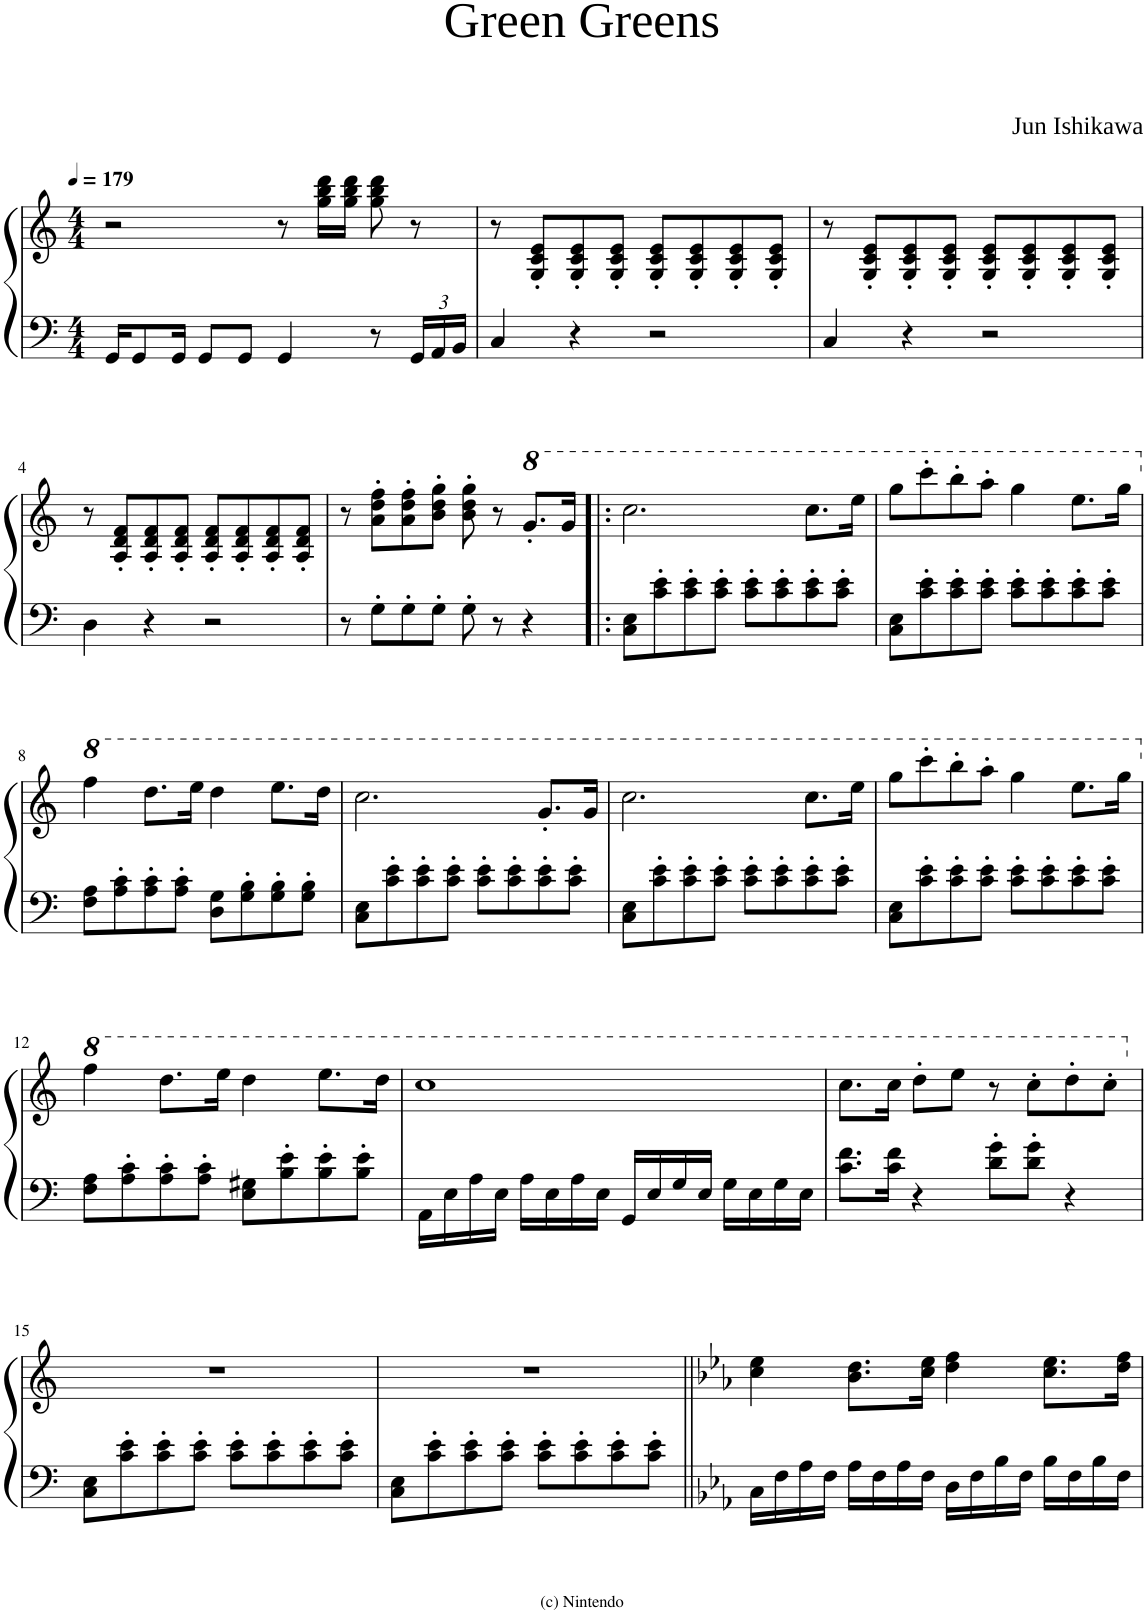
**kern	**kern
*part1	*part1
*staff2	*staff1
*I"Piano	*
*I'Pno.	*
*clefF4	*clefG2
*k[]	*k[]
*M4/4	*M4/4
*MM179	*MM179
=1	=1
16GG/KL	2r
8GG/	.
16GG/Jk	.
8GG/L	.
8GG/J	.
4GG/	8r
.	16gg\ 16bb\ 16ddd\LL
.	16gg\ 16bb\ 16ddd\JJ
8r	8gg\ 8bb\ 8ddd\
*Xbrackettup	*
24GG/LL	8r
24AA/	.
24BB/JJ	.
=2	=2
4C/	8r
.	8G/' 8c/' 8e/'L
4r	8G/' 8c/' 8e/'
.	8G/' 8c/' 8e/'J
2r	8G/' 8c/' 8e/'L
.	8G/' 8c/' 8e/'
.	8G/' 8c/' 8e/'
.	8G/' 8c/' 8e/'J
=3	=3
4C/	8r
.	8G/' 8c/' 8e/'L
4r	8G/' 8c/' 8e/'
.	8G/' 8c/' 8e/'J
2r	8G/' 8c/' 8e/'L
.	8G/' 8c/' 8e/'
.	8G/' 8c/' 8e/'
.	8G/' 8c/' 8e/'J
!!LO:LB:g=z
=4	=4
4D\	8r
.	8A/' 8d/' 8f/'L
4r	8A/' 8d/' 8f/'
.	8A/' 8d/' 8f/'J
2r	8A/' 8d/' 8f/'L
.	8A/' 8d/' 8f/'
.	8A/' 8d/' 8f/'
.	8A/' 8d/' 8f/'J
=5	=5
8r	8r
8G'\L	8a\' 8dd\' 8ff\'L
8G'\	8a\' 8dd\' 8ff\'
8G'\J	8b\' 8dd\' 8gg\'J
8G'\	8b\' 8dd\' 8gg\'
8r	8r
*	*8va
4r	8.gg'/L
.	16gg/Jk
=6!|:	=6!|:
8C\ 8E\L	2.ccc\
8c\' 8e\'	.
8c\' 8e\'	.
8c\' 8e\'J	.
8c\' 8e\'L	.
8c\' 8e\'	.
8c\' 8e\'	8.ccc\L
8c\' 8e\'J	.
.	16eee\Jk
=7	=7
8C\ 8E\L	8ggg\L
8c\' 8e\'	8cccc'\
8c\' 8e\'	8bbb'\
8c\' 8e\'J	8aaa'\J
8c\' 8e\'L	4ggg\
8c\' 8e\'	.
8c\' 8e\'	8.eee\L
8c\' 8e\'J	.
.	16ggg\Jk
!!LO:LB:g=z
=8	=8
*	*X8va
*	*8va
8F\ 8A\L	4fff\
8A\' 8c\'	.
8A\' 8c\'	8.ddd\L
8A\' 8c\'J	.
.	16eee\Jk
8D\ 8G\L	4ddd\
8G\' 8B\'	.
8G\' 8B\'	8.eee\L
8G\' 8B\'J	.
.	16ddd\Jk
=9	=9
8C\ 8E\L	2.ccc\
8c\' 8e\'	.
8c\' 8e\'	.
8c\' 8e\'J	.
8c\' 8e\'L	.
8c\' 8e\'	.
8c\' 8e\'	8.gg'/L
8c\' 8e\'J	.
.	16gg/Jk
=10	=10
8C\ 8E\L	2.ccc\
8c\' 8e\'	.
8c\' 8e\'	.
8c\' 8e\'J	.
8c\' 8e\'L	.
8c\' 8e\'	.
8c\' 8e\'	8.ccc\L
8c\' 8e\'J	.
.	16eee\Jk
=11	=11
8C\ 8E\L	8ggg\L
8c\' 8e\'	8cccc'\
8c\' 8e\'	8bbb'\
8c\' 8e\'J	8aaa'\J
8c\' 8e\'L	4ggg\
8c\' 8e\'	.
8c\' 8e\'	8.eee\L
8c\' 8e\'J	.
.	16ggg\Jk
!!LO:LB:g=z
=12	=12
*	*X8va
*	*8va
8F\ 8A\L	4fff\
8A\' 8c\'	.
8A\' 8c\'	8.ddd\L
8A\' 8c\'J	.
.	16eee\Jk
8E\ 8G#X\L	4ddd\
8B\' 8e\'	.
8B\' 8e\'	8.eee\L
8B\' 8e\'J	.
.	16ddd\Jk
=13	=13
16AA\LL	1ccc
16E\	.
16A\	.
16E\JJ	.
16A\LL	.
16E\	.
16A\	.
16E\JJ	.
16GG/LL	.
16E/	.
16G/	.
16E/JJ	.
16G\LL	.
16E\	.
16G\	.
16E\JJ	.
=14	=14
8.c\ 8.f\L	8.ccc\L
16c\ 16f\Jk	16ccc\Jk
4r	8ddd'\L
.	8eee\J
8d\' 8g\'L	8r
8d\' 8g\'J	8ccc'\L
4r	8ddd'\
.	8ccc'\J
!!LO:LB:g=z
=15	=15
*	*X8va
8C\ 8E\L	1r
8c\' 8e\'	.
8c\' 8e\'	.
8c\' 8e\'J	.
8c\' 8e\'L	.
8c\' 8e\'	.
8c\' 8e\'	.
8c\' 8e\'J	.
=16	=16
8C\ 8E\L	1r
8c\' 8e\'	.
8c\' 8e\'	.
8c\' 8e\'J	.
8c\' 8e\'L	.
8c\' 8e\'	.
8c\' 8e\'	.
8c\' 8e\'J	.
=17||	=17||
*k[b-e-a-]	*k[b-e-a-]
16C\LL	4cc\ 4ee-\
16F\	.
16A-\	.
16F\JJ	.
16A-\LL	8.b-\ 8.dd\L
16F\	.
16A-\	.
16F\JJ	16cc\ 16ee-\Jk
16D\LL	4dd\ 4ff\
16F\	.
16B-\	.
16F\JJ	.
16B-\LL	8.cc\ 8.ee-\L
16F\	.
16B-\	.
16F\JJ	16dd\ 16ff\Jk
=	=
*-	*-
